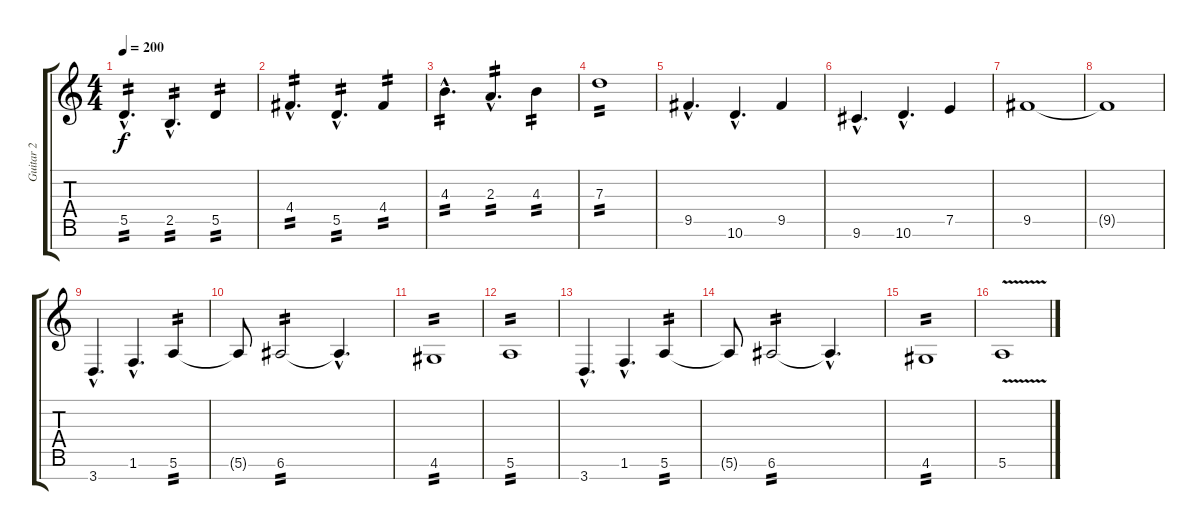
\track ("Guitar 2" "Guitar 2") {instrument distortionguitar}
\staff {score tabs}
\tuning (E4 B3 G3 D3 A2 E2 B1) {hide}
\ts (4 4)
\section ("" "")
\tempo 200
\clef g2
\ks c
5.5{hac}.4{d tp 2 dy f} 2.5{hac}.4{d tp 2} 5.5.4{tp 2} |
4.4{hac}.4{d tp 2} 5.5{hac}.4{d tp 2} 4.4.4{tp 2} |
4.3{hac}.4{d tp 2} 2.3{hac}.4{d tp 2} 4.3.4{tp 2} |
7.3.1{tp 2} |
\section ("" "")
9.5{hac}.4{d} 10.6{hac}.4{d} 9.5.4 |
9.6{hac}.4{d} 10.6{hac}.4{d} 7.5.4 |
9.5.1 |
9.5{t}.1 |
\section ("" "")
3.7{hac}.4{d} 1.6{hac}.4{d} 5.6.4{tp 2} |
5.6{t}.8 6.6.2{tp 2} 6.6{hac t}.4{d} |
4.6.1{tp 2} |
5.6.1{tp 2} |
3.7{hac}.4{d} 1.6{hac}.4{d} 5.6.4{tp 2} |
5.6{t}.8 6.6.2{tp 2} 6.6{hac t}.4{d} |
4.6.1{tp 2} |
5.6{v}.1
